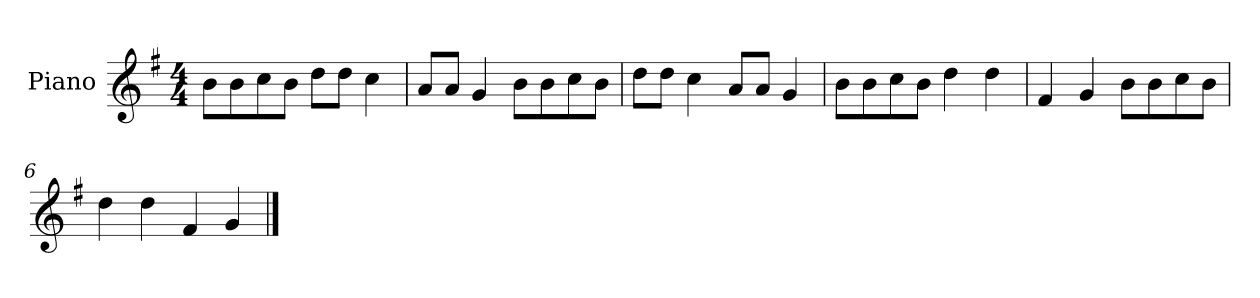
**kern
*part1
*staff1
*I"Piano
*I'P-no
*clefG2
*k[f#]
*M4/4
*MM90
=1
8b\L
8b\
8cc\
8b\J
8dd\L
8dd\J
4cc\
=2
8a/L
8a/J
4g/
8b\L
8b\
8cc\
8b\J
=3
8dd\L
8dd\J
4cc\
8a/L
8a/J
4g/
=4
8b\L
8b\
8cc\
8b\J
4dd\
4dd\
=5
4f#/
4g/
8b\L
8b\
8cc\
8b\J
=6
4dd\
4dd\
4f#/
4g/
==
*-
